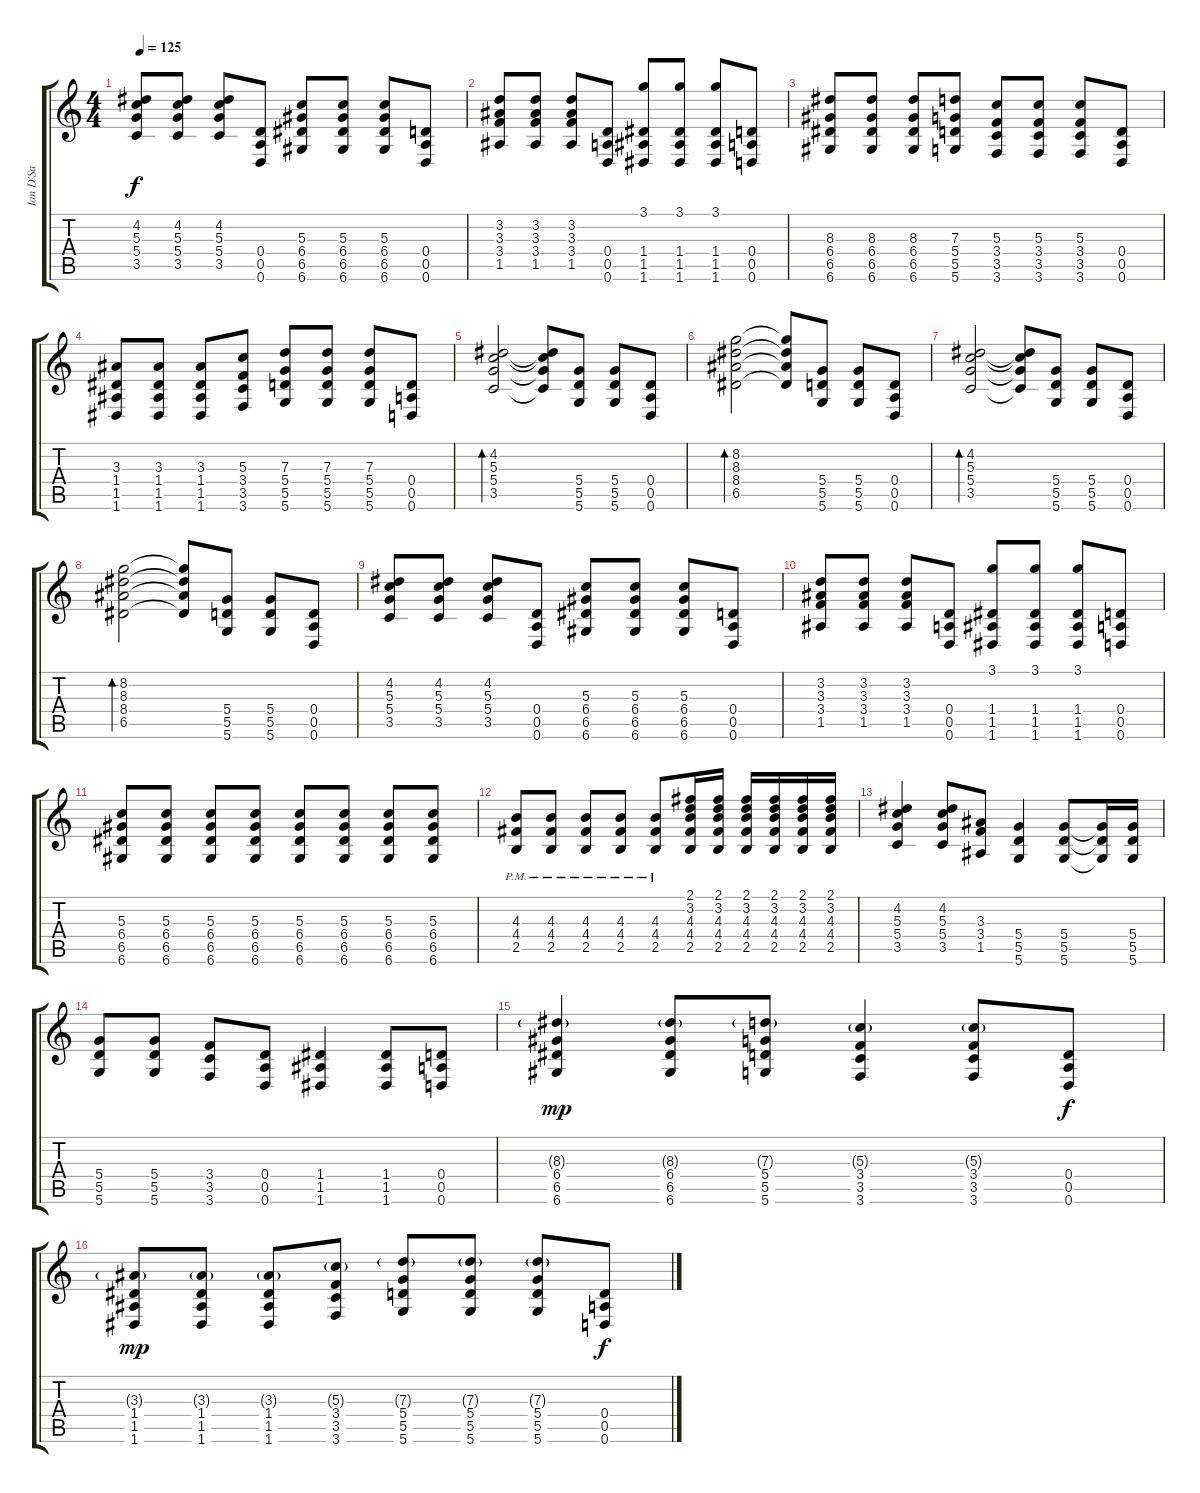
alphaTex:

\track ("Ian D'Sa" "Ian D'Sa") {instrument distortionguitar}
\staff {score tabs}
\tuning (E4 B3 G3 D3 A2 D2) {hide}
\ts (4 4)
\tempo 125
\clef g2
\ks c
(4.2 5.3 5.4 3.5).8{dy f} (4.2 5.3 5.4 3.5).8 (4.2 5.3 5.4 3.5).8 (0.4 0.5 0.6).8 (5.3 6.4 6.5 6.6).8 (5.3 6.4 6.5 6.6).8 (5.3 6.4 6.5 6.6).8 (0.4 0.5 0.6).8 |
(3.2 3.3 3.4 1.5).8 (3.2 3.3 3.4 1.5).8 (3.2 3.3 3.4 1.5).8 (0.4 0.5 0.6).8 (3.1 1.4 1.5 1.6).8 (3.1 1.4 1.5 1.6).8 (3.1 1.4 1.5 1.6).8 (0.4 0.5 0.6).8 |
(8.3 6.4 6.5 6.6).8 (8.3 6.4 6.5 6.6).8 (8.3 6.4 6.5 6.6).8 (7.3 5.4 5.5 5.6).8 (5.3 3.4 3.5 3.6).8 (5.3 3.4 3.5 3.6).8 (5.3 3.4 3.5 3.6).8 (0.4 0.5 0.6).8 |
(3.3 1.4 1.5 1.6).8 (3.3 1.4 1.5 1.6).8 (3.3 1.4 1.5 1.6).8 (5.3 3.4 3.5 3.6).8 (7.3 5.4 5.5 5.6).8 (7.3 5.4 5.5 5.6).8 (7.3 5.4 5.5 5.6).8 (0.4 0.5 0.6).8 |
(4.2 5.3 5.4 3.5).2{bd 30} (4.2{t} 5.3{t} 5.4{t} 3.5{t}).8 (5.4 5.5 5.6).8 (5.4 5.5 5.6).8 (0.4 0.5 0.6).8 |
(8.2 8.3 8.4 6.5).2{bd 60} (8.2{t} 8.3{t} 8.4{t} 6.5{t}).8 (5.4 5.5 5.6).8 (5.4 5.5 5.6).8 (0.4 0.5 0.6).8 |
(4.2 5.3 5.4 3.5).2{bd 30} (4.2{t} 5.3{t} 5.4{t} 3.5{t}).8 (5.4 5.5 5.6).8 (5.4 5.5 5.6).8 (0.4 0.5 0.6).8 |
(8.2 8.3 8.4 6.5).2{bd 60} (8.2{t} 8.3{t} 8.4{t} 6.5{t}).8 (5.4 5.5 5.6).8 (5.4 5.5 5.6).8 (0.4 0.5 0.6).8 |
(4.2 5.3 5.4 3.5).8 (4.2 5.3 5.4 3.5).8 (4.2 5.3 5.4 3.5).8 (0.4 0.5 0.6).8 (5.3 6.4 6.5 6.6).8 (5.3 6.4 6.5 6.6).8 (5.3 6.4 6.5 6.6).8 (0.4 0.5 0.6).8 |
(3.2 3.3 3.4 1.5).8 (3.2 3.3 3.4 1.5).8 (3.2 3.3 3.4 1.5).8 (0.4 0.5 0.6).8 (3.1 1.4 1.5 1.6).8 (3.1 1.4 1.5 1.6).8 (3.1 1.4 1.5 1.6).8 (0.4 0.5 0.6).8 |
(5.3 6.4 6.5 6.6).8 (5.3 6.4 6.5 6.6).8 (5.3 6.4 6.5 6.6).8 (5.3 6.4 6.5 6.6).8 (5.3 6.4 6.5 6.6).8 (5.3 6.4 6.5 6.6).8 (5.3 6.4 6.5 6.6).8 (5.3 6.4 6.5 6.6).8 |
(4.3{pm} 4.4{pm} 2.5{pm}).8 (4.3{pm} 4.4{pm} 2.5{pm}).8 (4.3{pm} 4.4{pm} 2.5{pm}).8 (4.3{pm} 4.4{pm} 2.5{pm}).8 (4.3{pm} 4.4{pm} 2.5{pm}).8 (2.1 3.2 4.3 4.4 2.5).16 (2.1 3.2 4.3 4.4 2.5).16 (2.1 3.2 4.3 4.4 2.5).16 (2.1 3.2 4.3 4.4 2.5).16 (2.1 3.2 4.3 4.4 2.5).16 (2.1 3.2 4.3 4.4 2.5).16 |
(4.2 5.3 5.4 3.5).4 (4.2 5.3 5.4 3.5).8 (3.3 3.4 1.5).8 (5.4 5.5 5.6).4 (5.4 5.5 5.6).8 (5.4{t} 5.5{t} 5.6{t}).16 (5.4 5.5 5.6).16 |
(5.4 5.5 5.6).8 (5.4 5.5 5.6).8 (3.4 3.5 3.6).8 (0.4 0.5 0.6).8 (1.4 1.5 1.6).4 (1.4 1.5 1.6).8 (0.4 0.5 0.6).8 |
(8.3{g} 6.4 6.5 6.6).4{dy mp} (8.3{g} 6.4 6.5 6.6).8 (7.3{g} 5.4 5.5 5.6).8 (5.3{g} 3.4 3.5 3.6).4 (5.3{g} 3.4 3.5 3.6).8 (0.4 0.5 0.6).8{dy f} |
(3.3{g} 1.4 1.5 1.6).8{dy mp} (3.3{g} 1.4 1.5 1.6).8 (3.3{g} 1.4 1.5 1.6).8 (5.3{g} 3.4 3.5 3.6).8 (7.3{g} 5.4 5.5 5.6).8 (7.3{g} 5.4 5.5 5.6).8 (7.3{g} 5.4 5.5 5.6).8 (0.4 0.5 0.6).8{dy f}
